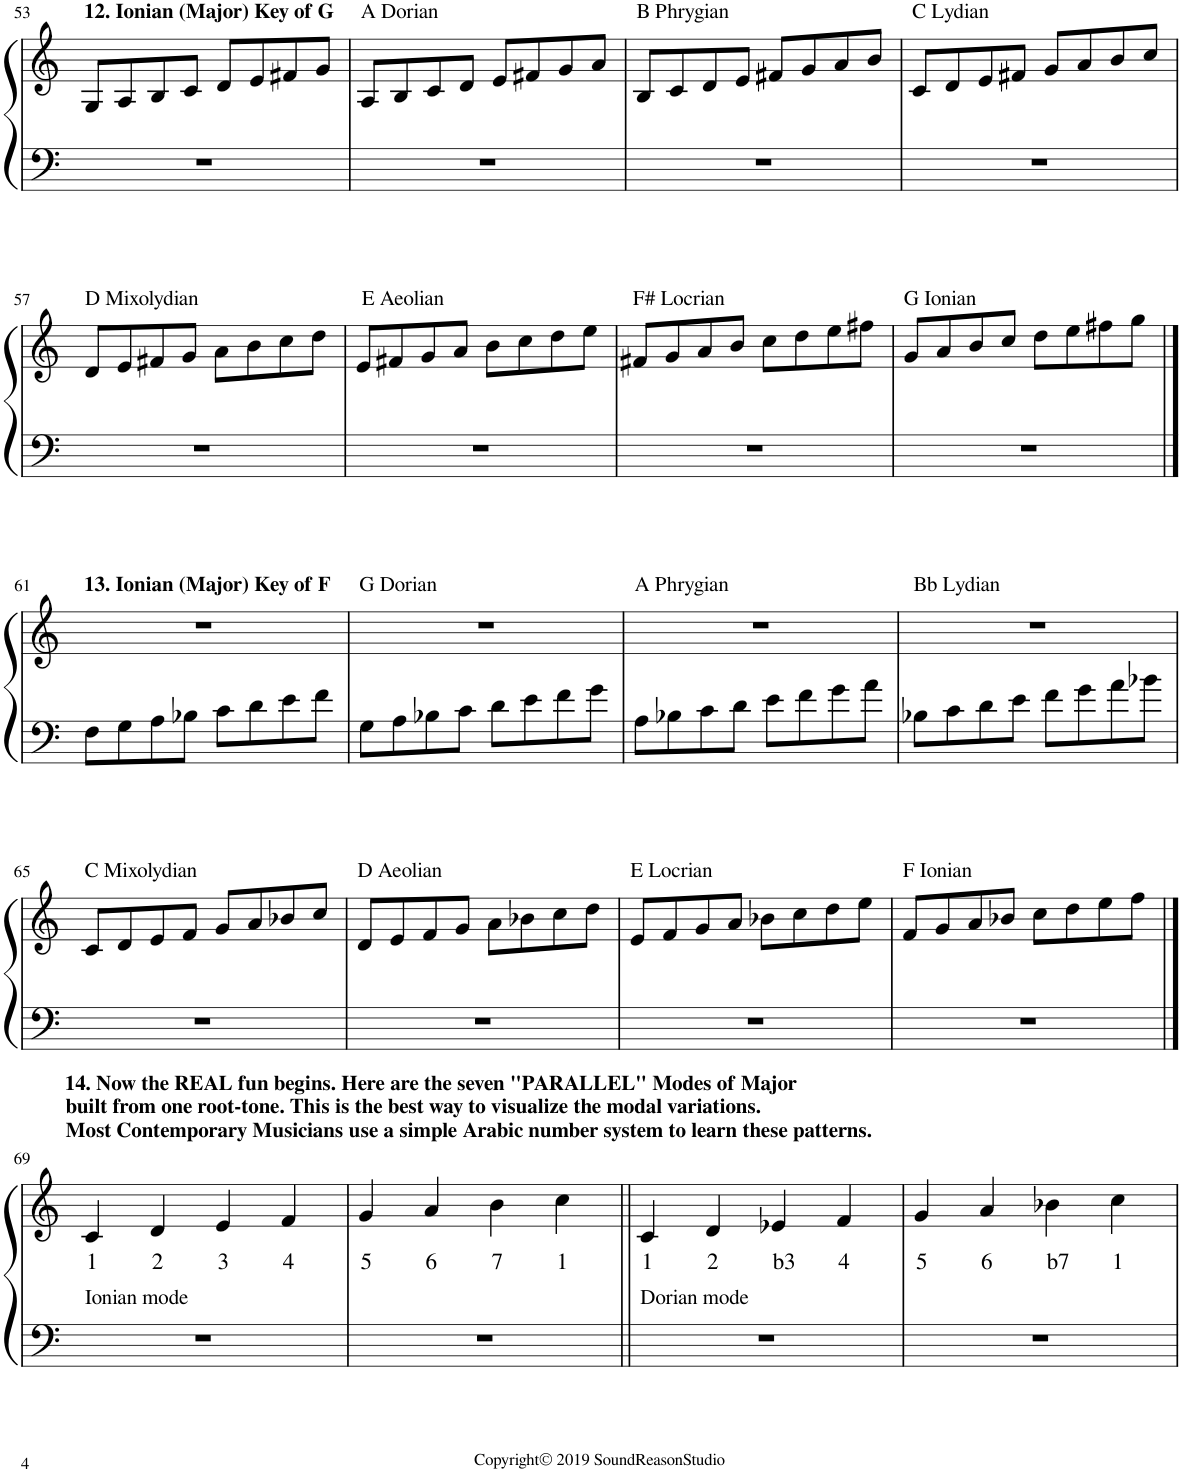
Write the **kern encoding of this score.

**kern	**kern	**text
*part1	*part1	*part1
*staff2	*staff1	*staff1
*I"Piano	*	*
*I'Pno.	*	*
!!LO:PB:g=z
*clefF4	*clefG2	*
*k[]	*k[]	*
*M4/4	*M4/4	*
=53	=53	=53
!	!LO:TX:a:B:t=12. Ionian (Major) Key of G	!
1r	8G/L	.
.	8A/	.
.	8B/	.
.	8c/J	.
.	8d/L	.
.	8e/	.
.	8f#X/	.
.	8g/J	.
=54	=54	=54
!	!LO:TX:a:t=A Dorian	!
1r	8A/L	.
.	8B/	.
.	8c/	.
.	8d/J	.
.	8e/L	.
.	8f#X/	.
.	8g/	.
.	8a/J	.
=55	=55	=55
!	!LO:TX:a:t=B Phrygian	!
1r	8B/L	.
.	8c/	.
.	8d/	.
.	8e/J	.
.	8f#X/L	.
.	8g/	.
.	8a/	.
.	8b/J	.
=56	=56	=56
!	!LO:TX:a:t=C Lydian	!
1r	8c/L	.
.	8d/	.
.	8e/	.
.	8f#X/J	.
.	8g/L	.
.	8a/	.
.	8b/	.
.	8cc/J	.
!!LO:LB:g=z
=57	=57	=57
!	!LO:TX:a:t=D Mixolydian	!
1r	8d/L	.
.	8e/	.
.	8f#X/	.
.	8g/J	.
.	8a\L	.
.	8b\	.
.	8cc\	.
.	8dd\J	.
=58	=58	=58
!	!LO:TX:a:t=E Aeolian	!
1r	8e/L	.
.	8f#X/	.
.	8g/	.
.	8a/J	.
.	8b\L	.
.	8cc\	.
.	8dd\	.
.	8ee\J	.
=59	=59	=59
!	!LO:TX:a:t=F# Locrian	!
1r	8f#X/L	.
.	8g/	.
.	8a/	.
.	8b/J	.
.	8cc\L	.
.	8dd\	.
.	8ee\	.
.	8ff#X\J	.
=60	=60	=60
!	!LO:TX:a:t=G Ionian	!
1r	8g/L	.
.	8a/	.
.	8b/	.
.	8cc/J	.
.	8dd\L	.
.	8ee\	.
.	8ff#X\	.
.	8gg\J	.
!!LO:LB:g=z
==61	==61	==61
!	!LO:TX:a:B:t=13. Ionian (Major) Key of F	!
8F\L	1r	.
8G\	.	.
8A\	.	.
8B-X\J	.	.
8c\L	.	.
8d\	.	.
8e\	.	.
8f\J	.	.
=62	=62	=62
!	!LO:TX:a:t=G Dorian	!
8G\L	1r	.
8A\	.	.
8B-X\	.	.
8c\J	.	.
8d\L	.	.
8e\	.	.
8f\	.	.
8g\J	.	.
=63	=63	=63
!	!LO:TX:a:t=A Phrygian	!
8A\L	1r	.
8B-X\	.	.
8c\	.	.
8d\J	.	.
8e\L	.	.
8f\	.	.
8g\	.	.
8a\J	.	.
=64	=64	=64
!	!LO:TX:a:t=Bb Lydian	!
8B-X\L	1r	.
8c\	.	.
8d\	.	.
8e\J	.	.
8f\L	.	.
8g\	.	.
8a\	.	.
8b-X\J	.	.
!!LO:LB:g=z
=65	=65	=65
!	!LO:TX:a:t=C Mixolydian	!
1r	8c/L	.
.	8d/	.
.	8e/	.
.	8f/J	.
.	8g/L	.
.	8a/	.
.	8b-X/	.
.	8cc/J	.
=66	=66	=66
!	!LO:TX:a:t=D Aeolian	!
1r	8d/L	.
.	8e/	.
.	8f/	.
.	8g/J	.
.	8a\L	.
.	8b-X\	.
.	8cc\	.
.	8dd\J	.
=67	=67	=67
!	!LO:TX:a:t=E Locrian	!
1r	8e/L	.
.	8f/	.
.	8g/	.
.	8a/J	.
.	8b-X\L	.
.	8cc\	.
.	8dd\	.
.	8ee\J	.
=68	=68	=68
!	!LO:TX:a:t=F Ionian	!
1r	8f/L	.
.	8g/	.
.	8a/	.
.	8b-X/J	.
.	8cc\L	.
.	8dd\	.
.	8ee\	.
.	8ff\J	.
!!LO:LB:g=z
==69	==69	==69
!	!LO:TX:a:B:t=14. Now the REAL fun begins. Here are the seven "PARALLEL" Modes of Major	!
!	!LO:TX:a:t=built from one root-tone. This is the best way to visualize the modal variations.	!
!	!LO:TX:a:t=Most Contemporary Musicians use a simple Arabic number system to learn these patterns.	!
!LO:TX:a:t=Ionian mode	!	!
!	!	!LO:LY:b
1r	4c/	1
!	!	!LO:LY:b
.	4d/	2
!	!	!LO:LY:b
.	4e/	3
!	!	!LO:LY:b
.	4f/	4
=70	=70	=70
!	!	!LO:LY:b
1r	4g/	5
!	!	!LO:LY:b
.	4a/	6
!	!	!LO:LY:b
.	4b\	7
!	!	!LO:LY:b
.	4cc\	1
=71||	=71||	=71||
!LO:TX:a:t=Dorian mode	!	!
!	!	!LO:LY:b
1r	4c/	1
!	!	!LO:LY:b
.	4d/	2
!	!	!LO:LY:b
.	4e-X/	b3
!	!	!LO:LY:b
.	4f/	4
=72	=72	=72
!	!	!LO:LY:b
1r	4g/	5
!	!	!LO:LY:b
.	4a/	6
!	!	!LO:LY:b
.	4b-X\	b7
!	!	!LO:LY:b
.	4cc\	1
=	=	=
*-	*-	*-
